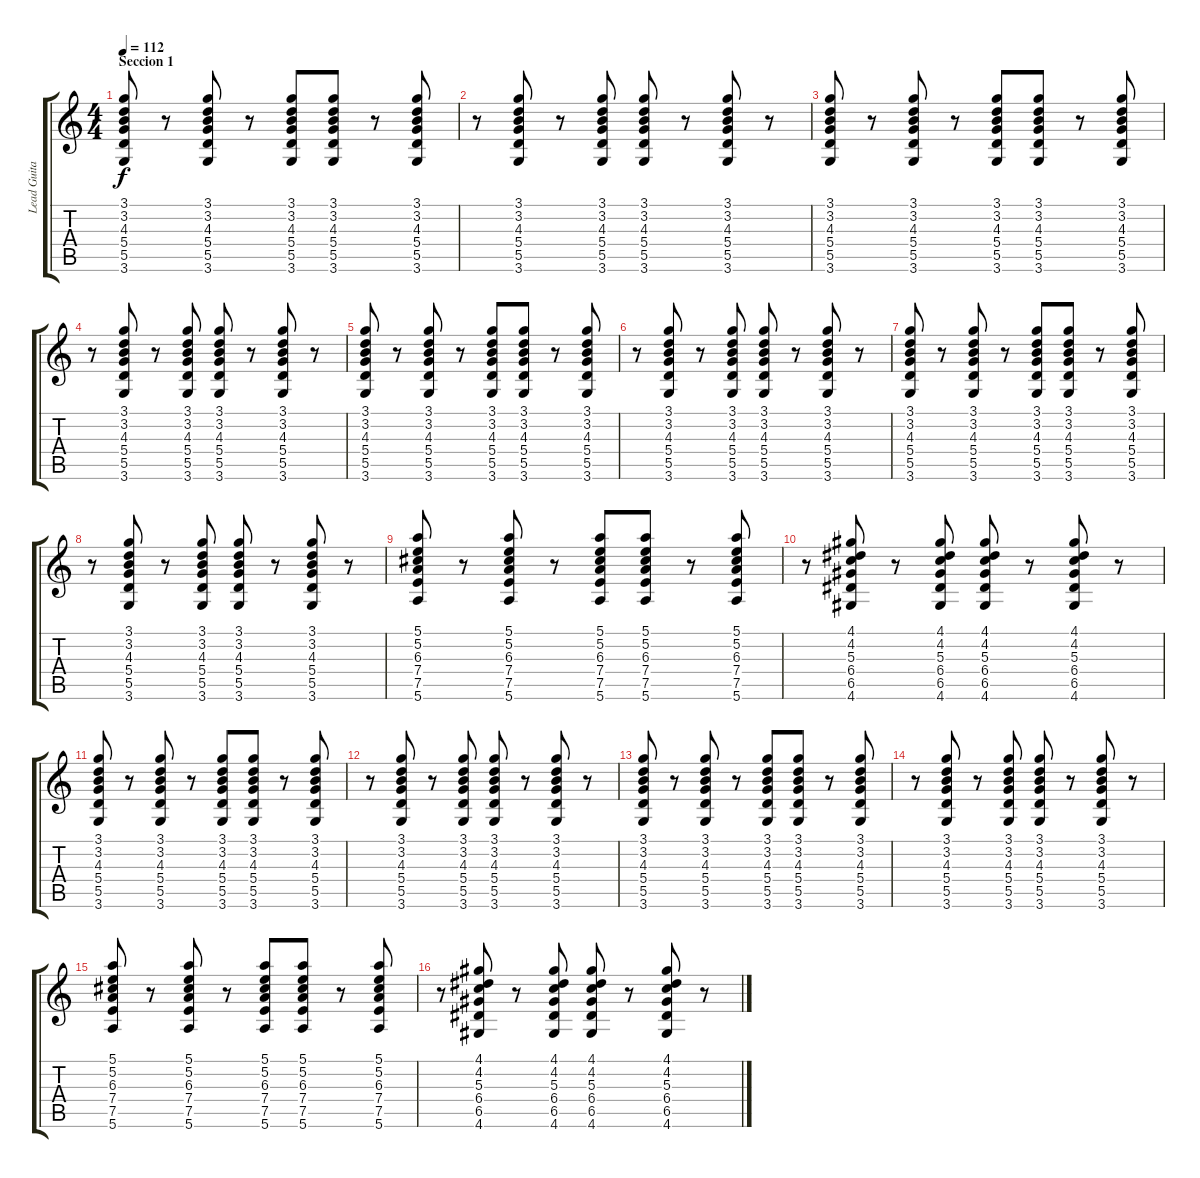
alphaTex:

\track ("Lead Guitar" "Lead Guita") {instrument distortionguitar}
\staff {score tabs}
\tuning (E4 B3 G3 D3 A2 E2) {hide}
\ts (4 4)
\section ("" "Seccion 1")
\tempo 112
\clef g2
\ks c
(3.1 3.2 4.3 5.4 5.5 3.6).8{dy f instrument distortionguitar} r.8 (3.1 3.2 4.3 5.4 5.5 3.6).8 r.8 (3.1 3.2 4.3 5.4 5.5 3.6).8 (3.1 3.2 4.3 5.4 5.5 3.6).8 r.8 (3.1 3.2 4.3 5.4 5.5 3.6).8 |
r.8 (3.1 3.2 4.3 5.4 5.5 3.6).8 r.8 (3.1 3.2 4.3 5.4 5.5 3.6).8 (3.1 3.2 4.3 5.4 5.5 3.6).8 r.8 (3.1 3.2 4.3 5.4 5.5 3.6).8 r.8 |
(3.1 3.2 4.3 5.4 5.5 3.6).8 r.8 (3.1 3.2 4.3 5.4 5.5 3.6).8 r.8 (3.1 3.2 4.3 5.4 5.5 3.6).8 (3.1 3.2 4.3 5.4 5.5 3.6).8 r.8 (3.1 3.2 4.3 5.4 5.5 3.6).8 |
r.8 (3.1 3.2 4.3 5.4 5.5 3.6).8 r.8 (3.1 3.2 4.3 5.4 5.5 3.6).8 (3.1 3.2 4.3 5.4 5.5 3.6).8 r.8 (3.1 3.2 4.3 5.4 5.5 3.6).8 r.8 |
(3.1 3.2 4.3 5.4 5.5 3.6).8 r.8 (3.1 3.2 4.3 5.4 5.5 3.6).8 r.8 (3.1 3.2 4.3 5.4 5.5 3.6).8 (3.1 3.2 4.3 5.4 5.5 3.6).8 r.8 (3.1 3.2 4.3 5.4 5.5 3.6).8 |
r.8 (3.1 3.2 4.3 5.4 5.5 3.6).8 r.8 (3.1 3.2 4.3 5.4 5.5 3.6).8 (3.1 3.2 4.3 5.4 5.5 3.6).8 r.8 (3.1 3.2 4.3 5.4 5.5 3.6).8 r.8 |
(3.1 3.2 4.3 5.4 5.5 3.6).8 r.8 (3.1 3.2 4.3 5.4 5.5 3.6).8 r.8 (3.1 3.2 4.3 5.4 5.5 3.6).8 (3.1 3.2 4.3 5.4 5.5 3.6).8 r.8 (3.1 3.2 4.3 5.4 5.5 3.6).8 |
r.8 (3.1 3.2 4.3 5.4 5.5 3.6).8 r.8 (3.1 3.2 4.3 5.4 5.5 3.6).8 (3.1 3.2 4.3 5.4 5.5 3.6).8 r.8 (3.1 3.2 4.3 5.4 5.5 3.6).8 r.8 |
(5.1 5.2 6.3 7.4 7.5 5.6).8 r.8 (5.1 5.2 6.3 7.4 7.5 5.6).8 r.8 (5.1 5.2 6.3 7.4 7.5 5.6).8 (5.1 5.2 6.3 7.4 7.5 5.6).8 r.8 (5.1 5.2 6.3 7.4 7.5 5.6).8 |
r.8 (4.1 4.2 5.3 6.4 6.5 4.6).8 r.8 (4.1 4.2 5.3 6.4 6.5 4.6).8 (4.1 4.2 5.3 6.4 6.5 4.6).8 r.8 (4.1 4.2 5.3 6.4 6.5 4.6).8 r.8 |
(3.1 3.2 4.3 5.4 5.5 3.6).8 r.8 (3.1 3.2 4.3 5.4 5.5 3.6).8 r.8 (3.1 3.2 4.3 5.4 5.5 3.6).8 (3.1 3.2 4.3 5.4 5.5 3.6).8 r.8 (3.1 3.2 4.3 5.4 5.5 3.6).8 |
r.8 (3.1 3.2 4.3 5.4 5.5 3.6).8 r.8 (3.1 3.2 4.3 5.4 5.5 3.6).8 (3.1 3.2 4.3 5.4 5.5 3.6).8 r.8 (3.1 3.2 4.3 5.4 5.5 3.6).8 r.8 |
(3.1 3.2 4.3 5.4 5.5 3.6).8 r.8 (3.1 3.2 4.3 5.4 5.5 3.6).8 r.8 (3.1 3.2 4.3 5.4 5.5 3.6).8 (3.1 3.2 4.3 5.4 5.5 3.6).8 r.8 (3.1 3.2 4.3 5.4 5.5 3.6).8 |
r.8 (3.1 3.2 4.3 5.4 5.5 3.6).8 r.8 (3.1 3.2 4.3 5.4 5.5 3.6).8 (3.1 3.2 4.3 5.4 5.5 3.6).8 r.8 (3.1 3.2 4.3 5.4 5.5 3.6).8 r.8 |
(5.1 5.2 6.3 7.4 7.5 5.6).8 r.8 (5.1 5.2 6.3 7.4 7.5 5.6).8 r.8 (5.1 5.2 6.3 7.4 7.5 5.6).8 (5.1 5.2 6.3 7.4 7.5 5.6).8 r.8 (5.1 5.2 6.3 7.4 7.5 5.6).8 |
r.8 (4.1 4.2 5.3 6.4 6.5 4.6).8 r.8 (4.1 4.2 5.3 6.4 6.5 4.6).8 (4.1 4.2 5.3 6.4 6.5 4.6).8 r.8 (4.1 4.2 5.3 6.4 6.5 4.6).8 r.8
